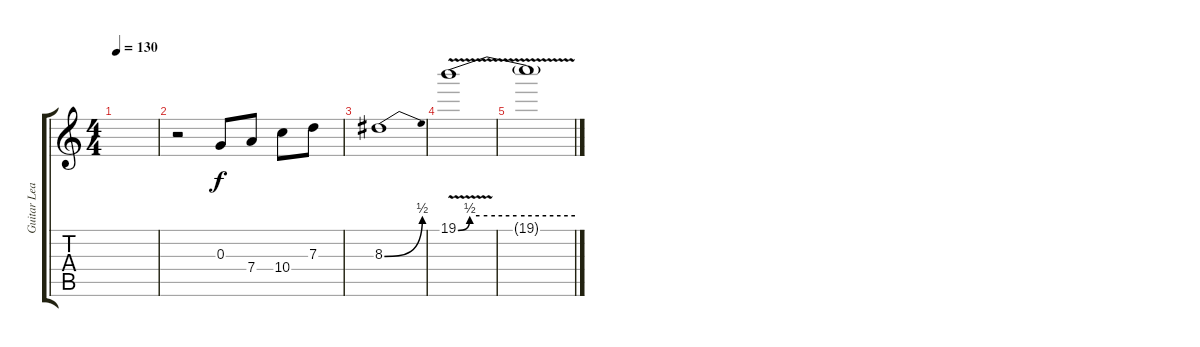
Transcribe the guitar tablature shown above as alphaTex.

\track ("Guitar Lead" "Guitar Lea") {instrument overdrivenguitar}
\staff {score tabs}
\tuning (E4 B3 G3 D3 A2 E2) {hide}
\ts (4 4)
\tempo 130
\clef g2
\ks c
|
r.2 0.3.8 7.4.8 10.4.8 7.3.8 |
8.3{be (bend 0 0 60 2)}.1 |
19.1{be (custom 0 0 6 2 11 2 15 2 30 2 60 2) v}.1 |
19.1{t}.1
